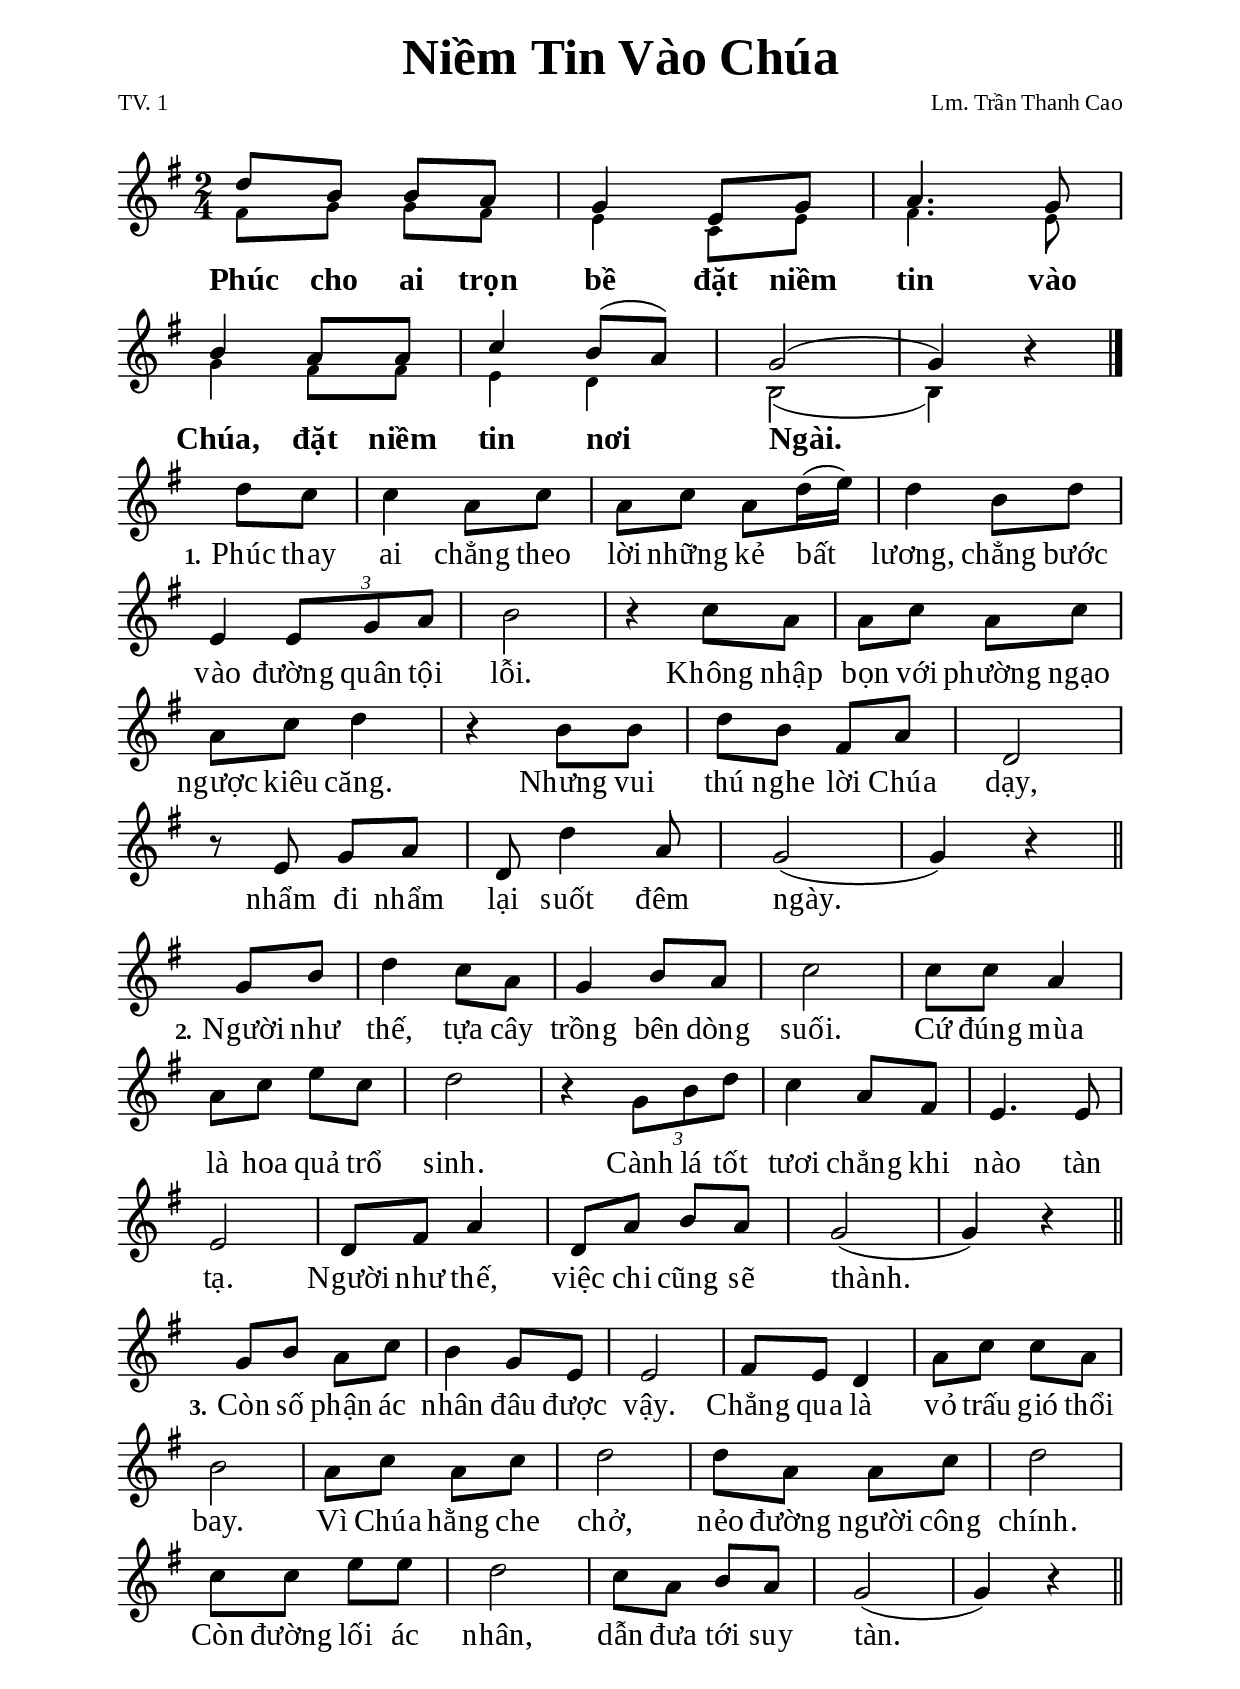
% Cài đặt chung
\version "2.20.0"
\include "english.ly"

\header {
  title = \markup { \fontsize #3 "Niềm Tin Vào Chúa" }
  poet = "TV. 1"
  composer = "Lm. Trần Thanh Cao"
  arranger = " "
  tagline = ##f
}

\paper {
  #(set-paper-size "a4")
  top-margin = 10\mm
  bottom-margin = 10\mm
  left-margin = 20\mm
  right-margin = 20\mm
  indent = #0
  #(define fonts
    (make-pango-font-tree
      "Liberation Serif"
      "Liberation Serif"
      "Liberation Serif"
      (/ 20 20)))
  page-count = #1
}

% Nhạc điệp khúc
nhacDiepKhucSop = \relative c'' {
  d8 b b a |
  g4 e8 g |
  a4. g8 |
  b4 a8 a |
  c4 b8 (a) |
  g2 ( |
  g4) r \bar "|."
}

nhacDiepKhucBas = \relative c' {
  fs8 g g fs |
  e4 c8 e |
  fs4. e8 |
  g4 fs8 fs |
  e4 d |
  b2 ( |
  b4) r
}

% Nhạc phiên khúc
nhacPhienKhucMot = \relative c'' {
  \partial 4 d8 c |
  c4 a8 c |
  a c a d16 (e) |
  d4 b8 d |
  e,4 \tuplet 3/2 { e8 g a } |
  b2 |
  r4 c8 a |
  a c a c |
  a c d4 |
  r b8 b |
  d b fs a |
  d,2 |
  r8 e g a |
  d, d'4 a8 |g2 ( |
  g4) r \bar "||"
}

nhacPhienKhucHai = \relative c'' {
  \partial 4 g8 b |
  d4 c8 a |
  g4 b8 a |
  c2 |
  c8 c a4 |
  a8 c e c |
  d2 |
  r4 \tuplet 3/2 { g,8 b d } |
  c4 a8 fs |
  e4. e8 |
  e2 |
  d8 fs a4 |
  d,8 a' b a |
  g2 ( |
  g4) r \bar "||"
}

nhacPhienKhucBa = \relative c'' {
  g8 b a c |
  b4 g8 e |
  e2 |
  fs8 e d4 |
  a'8 c c a |
  b2 |
  a8 c a c |
  d2 |
  d8 a a c |
  d2 |
  c8 c e e |
  d2 |
  c8 a b a |
  g2 ( |
  g4) r \bar "||"
}

% Lời điệp khúc
loiDiepKhuc = \lyricmode {
  Phúc cho ai trọn bề đặt niềm tin vào Chúa,
  đặt niềm tin nơi Ngài.
}

% Lời phiên khúc
loiPhienKhucMot = \lyricmode {
  \set stanza = #"1."
  Phúc thay ai chẳng theo lời những kẻ bất lương,
  chẳng bước vào đường quân tội lỗi.
  Không nhập bọn với phường ngạo ngược kiêu căng.
  Nhưng vui thú nghe lời Chúa dạy,
  nhẩm đi nhẩm lại suốt đêm ngày.
}

loiPhienKhucHai = \lyricmode {
  \set stanza = #"2."
  Người như thế, tựa cây trồng bên dòng suối.
  Cứ đúng mùa là hoa quả trổ sinh.
  Cành lá tốt tươi chẳng khi nào tàn tạ.
  Người như thế, việc chi cũng sẽ thành.
}

loiPhienKhucBa = \lyricmode {
  \set stanza = #"3."
  Còn số phận ác nhân đâu được vậy.
  Chẳng qua là vỏ trấu gió thổi bay.
  Vì Chúa hằng che chở,
  nẻo đường người công chính.
  Còn đường lối ác nhân, dẫn đưa tới suy tàn.
}


% Dàn trang
\score {
  \new ChoirStaff <<
    \new Staff = diepKhuc \with {
        \consists "Merge_rests_engraver"
        \magnifyStaff #(magstep +1)
      }
      <<
      \new Voice = beSop {
        \voiceOne \key g \major \time 2/4 \nhacDiepKhucSop
      }
      \new Voice = beBas {
        \override NoteHead.font-size = #-2
        \voiceTwo \key g \major \time 2/4 \nhacDiepKhucBas
      }
    >>
    \new Lyrics \lyricsto beSop \loiDiepKhuc
  >>
  \layout {
    \override Lyrics.LyricText.font-series = #'bold
    \override Lyrics.LyricText.font-size = #+3
    \override Lyrics.LyricSpace.minimum-distance = #3.0
    \override Score.BarNumber.break-visibility = ##(#f #f #f)
    \override Score.SpacingSpanner.uniform-stretching = ##t
  }
}

\score {
  \new ChoirStaff <<
    \new Staff = phienKhuc \with {
        \magnifyStaff #(magstep +1)
      }
      <<
      \new Voice = beSop {
        \key g \major \time 2/4 \nhacPhienKhucMot
      }
    >>
    \new Lyrics \lyricsto beSop \loiPhienKhucMot
  >>
  \layout {
    \override Staff.TimeSignature.transparent = ##t
    \override Lyrics.LyricText.font-size = #+3
    \override Lyrics.LyricSpace.minimum-distance = #0.5
    \override Score.BarNumber.break-visibility = ##(#f #f #f)
    \override Score.SpacingSpanner.uniform-stretching = ##t
  }
}

\score {
  \new ChoirStaff <<
    \new Staff = phienKhuc \with {
        \magnifyStaff #(magstep +1)
      }
      <<
      \new Voice = beSop {
        \key g \major \time 2/4 \nhacPhienKhucHai
      }
    >>
    \new Lyrics \lyricsto beSop \loiPhienKhucHai
  >>
  \layout {
    \override Staff.TimeSignature.transparent = ##t
    \override Lyrics.LyricText.font-size = #+3
    \override Lyrics.LyricSpace.minimum-distance = #0.5
    \override Score.BarNumber.break-visibility = ##(#f #f #f)
    \override Score.SpacingSpanner.uniform-stretching = ##t
  }
}

\score {
  \new ChoirStaff <<
    \new Staff = phienKhuc \with {
        \magnifyStaff #(magstep +1)
      }
      <<
      \new Voice = beSop {
        \key g \major \time 2/4 \nhacPhienKhucBa
      }
    >>
    \new Lyrics \lyricsto beSop \loiPhienKhucBa
  >>
  \layout {
    \override Staff.TimeSignature.transparent = ##t
    \override Lyrics.LyricText.font-size = #+3
    \override Lyrics.LyricSpace.minimum-distance = #0.5
    \override Score.BarNumber.break-visibility = ##(#f #f #f)
    \override Score.SpacingSpanner.uniform-stretching = ##t
  }
}
